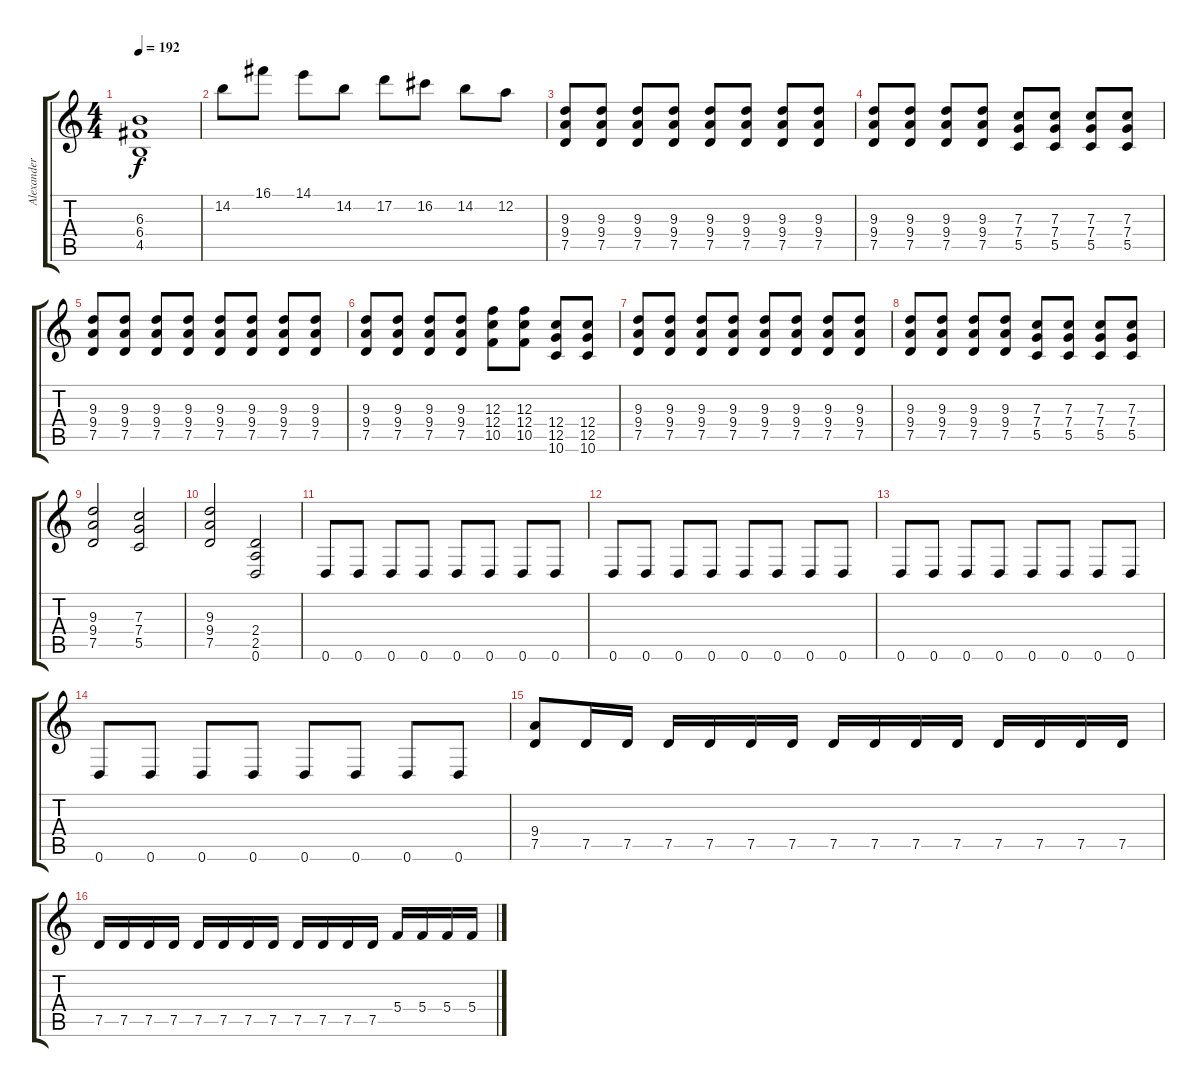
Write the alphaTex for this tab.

\track ("Alexander Kuoppala " "Alexander ") {instrument distortionguitar}
\staff {score tabs}
\tuning (D4 A3 F3 C3 G2 D2) {hide}
\ts (4 4)
\tempo 192
\clef g2
\ks c
(6.3 6.4 4.5).1{dy f} |
14.2.8 16.1.8 14.1.8 14.2.8 17.2.8 16.2.8 14.2.8 12.2.8 |
(9.3 9.4 7.5).8 (9.3 9.4 7.5).8 (9.3 9.4 7.5).8 (9.3 9.4 7.5).8 (9.3 9.4 7.5).8 (9.3 9.4 7.5).8 (9.3 9.4 7.5).8 (9.3 9.4 7.5).8 |
(9.3 9.4 7.5).8 (9.3 9.4 7.5).8 (9.3 9.4 7.5).8 (9.3 9.4 7.5).8 (7.3 7.4 5.5).8 (7.3 7.4 5.5).8 (7.3 7.4 5.5).8 (7.3 7.4 5.5).8 |
(9.3 9.4 7.5).8 (9.3 9.4 7.5).8 (9.3 9.4 7.5).8 (9.3 9.4 7.5).8 (9.3 9.4 7.5).8 (9.3 9.4 7.5).8 (9.3 9.4 7.5).8 (9.3 9.4 7.5).8 |
(9.3 9.4 7.5).8 (9.3 9.4 7.5).8 (9.3 9.4 7.5).8 (9.3 9.4 7.5).8 (12.3 12.4 10.5).8 (12.3 12.4 10.5).8 (12.4 12.5 10.6).8 (12.4 12.5 10.6).8 |
(9.3 9.4 7.5).8 (9.3 9.4 7.5).8 (9.3 9.4 7.5).8 (9.3 9.4 7.5).8 (9.3 9.4 7.5).8 (9.3 9.4 7.5).8 (9.3 9.4 7.5).8 (9.3 9.4 7.5).8 |
(9.3 9.4 7.5).8 (9.3 9.4 7.5).8 (9.3 9.4 7.5).8 (9.3 9.4 7.5).8 (7.3 7.4 5.5).8 (7.3 7.4 5.5).8 (7.3 7.4 5.5).8 (7.3 7.4 5.5).8 |
(9.3 9.4 7.5).2 (7.3 7.4 5.5).2 |
(9.3 9.4 7.5).2 (2.4 2.5 0.6).2 |
0.6.8 0.6.8 0.6.8 0.6.8 0.6.8 0.6.8 0.6.8 0.6.8 |
0.6.8 0.6.8 0.6.8 0.6.8 0.6.8 0.6.8 0.6.8 0.6.8 |
0.6.8 0.6.8 0.6.8 0.6.8 0.6.8 0.6.8 0.6.8 0.6.8 |
0.6.8 0.6.8 0.6.8 0.6.8 0.6.8 0.6.8 0.6.8 0.6.8 |
(9.4 7.5).8 7.5.16 7.5.16 7.5.16 7.5.16 7.5.16 7.5.16 7.5.16 7.5.16 7.5.16 7.5.16 7.5.16 7.5.16 7.5.16 7.5.16 |
7.5.16 7.5.16 7.5.16 7.5.16 7.5.16 7.5.16 7.5.16 7.5.16 7.5.16 7.5.16 7.5.16 7.5.16 5.4.16 5.4.16 5.4.16 5.4.16
